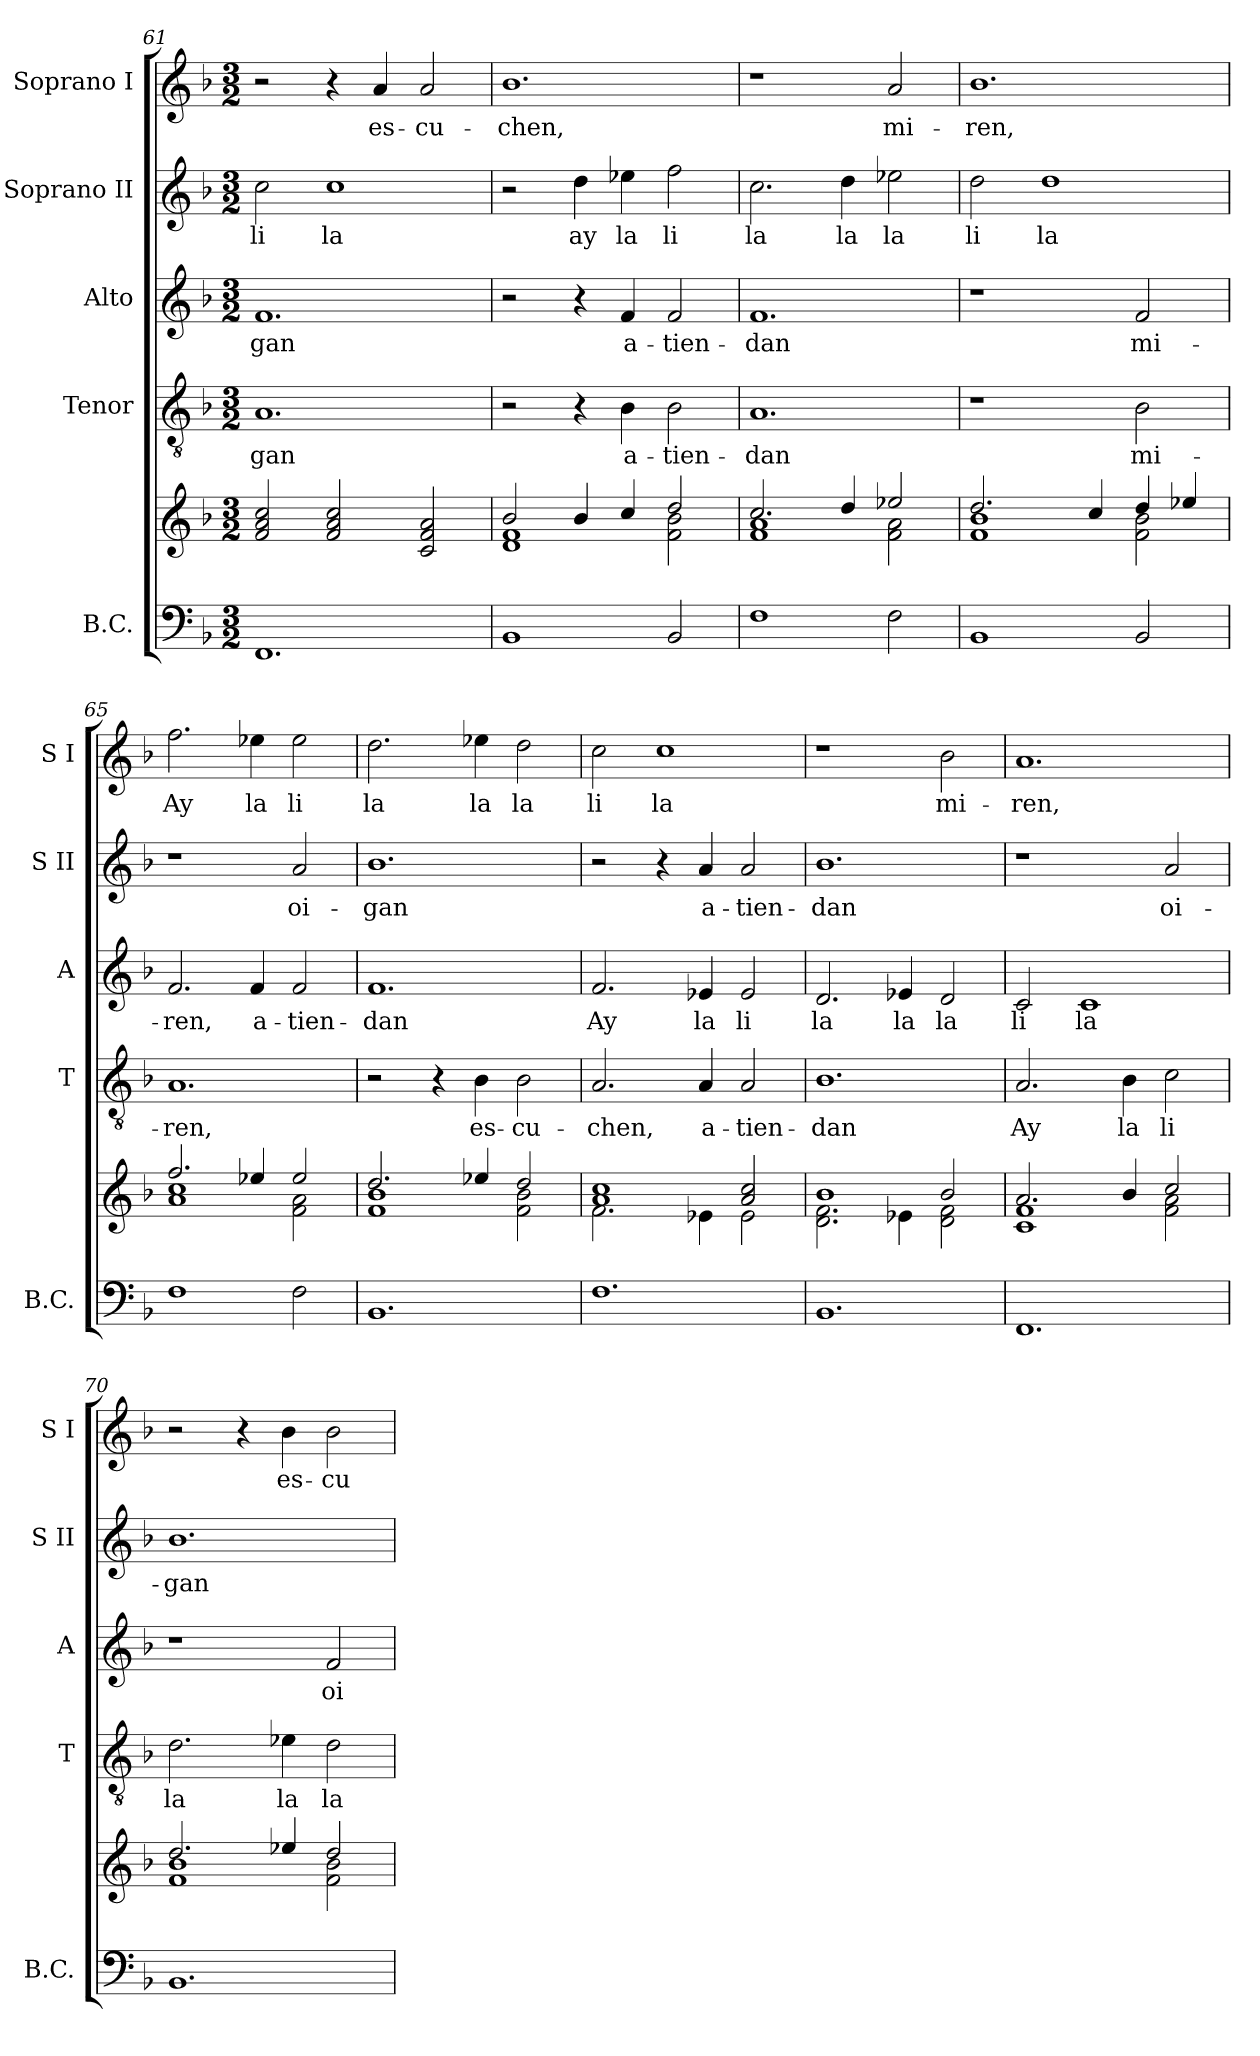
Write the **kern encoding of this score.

**kern	**kern	**kern	**text	**kern	**text	**kern	**text	**kern	**text
*part5	*part5	*part4	*part4	*part3	*part3	*part2	*part2	*part1	*part1
*staff6	*staff5	*staff4	*staff4	*staff3	*staff3	*staff2	*staff2	*staff1	*staff1
*I"B.C.	*	*I"Tenor	*	*I"Alto	*	*I"Soprano II	*	*I"Soprano I	*
*I'B.C.	*	*I'T	*	*I'A	*	*I'S II	*	*I'S I	*
!!LO:PB:g=z
*clefF4	*clefG2	*clefGv2	*	*clefG2	*	*clefG2	*	*clefG2	*
*k[b-]	*k[b-]	*k[b-]	*	*k[b-]	*	*k[b-]	*	*k[b-]	*
*F:	*F:	*F:	*	*F:	*	*F:	*	*F:	*
*M3/2	*M3/2	*M3/2	*	*M3/2	*	*M3/2	*	*M3/2	*
=61	=61	=61	=61	=61	=61	=61	=61	=61	=61
!	!	!	!LO:LY:b	!	!LO:LY:b	!	!LO:LY:b	!	!
1.FF	2f/ 2a/ 2cc/	1.A	-gan	1.f	-gan	2cc\	li	2r	.
!	!	!	!	!	!	!	!LO:LY:b	!	!
.	2f/ 2a/ 2cc/	.	.	.	.	1cc	la	4r	.
!	!	!	!	!	!	!	!	!	!LO:LY:b
.	.	.	.	.	.	.	.	4a/	es-
!	!	!	!	!	!	!	!	!	!LO:LY:b
.	2c/ 2f/ 2a/	.	.	.	.	.	.	2a/	-cu-
=62	=62	=62	=62	=62	=62	=62	=62	=62	=62
*	*^	*	*	*	*	*	*	*	*
!	!	!	!	!	!	!	!	!	!	!LO:LY:b
1BB-	2b-/	1d 1f	2r	.	2r	.	2r	.	1.b-	-chen,
!	!	!	!	!	!	!	!	!LO:LY:b	!	!
.	4b-/	.	4r	.	4r	.	4dd\	ay	.	.
!	!	!	!	!LO:LY:b	!	!LO:LY:b	!	!LO:LY:b	!	!
.	4cc/	.	4B-\	a-	4f/	a-	4ee-X\	la	.	.
!	!	!	!	!LO:LY:b	!	!LO:LY:b	!	!LO:LY:b	!	!
2BB-/	2dd/	2f\ 2b-\	2B-\	-tien-	2f/	-tien-	2ff\	li	.	.
=63	=63	=63	=63	=63	=63	=63	=63	=63	=63	=63
!	!	!	!	!LO:LY:b	!	!LO:LY:b	!	!LO:LY:b	!	!
1F	2.cc/	1f 1a	1.A	-dan	1.f	-dan	2.cc\	la	1r	.
!	!	!	!	!	!	!	!	!LO:LY:b	!	!
.	4dd/	.	.	.	.	.	4dd\	la	.	.
!	!	!	!	!	!	!	!	!LO:LY:b	!	!LO:LY:b
2F\	2ee-X/	2f\ 2a\	.	.	.	.	2ee-X\	la	2a/	mi-
=64	=64	=64	=64	=64	=64	=64	=64	=64	=64	=64
!	!	!	!	!	!	!	!	!LO:LY:b	!	!LO:LY:b
1BB-	2.dd/	1f 1b-	1r	.	1r	.	2dd\	li	1.b-	-ren,
!	!	!	!	!	!	!	!	!LO:LY:b	!	!
.	.	.	.	.	.	.	1dd	la	.	.
.	4cc/	.	.	.	.	.	.	.	.	.
!	!	!	!	!LO:LY:b	!	!LO:LY:b	!	!	!	!
2BB-/	4dd/	2f\ 2b-\	2B-\	mi-	2f/	mi-	.	.	.	.
.	4ee-X/	.	.	.	.	.	.	.	.	.
=65	=65	=65	=65	=65	=65	=65	=65	=65	=65	=65
!	!	!	!	!LO:LY:b	!	!LO:LY:b	!	!	!	!LO:LY:b
1F	2.ff/	1a 1cc	1.A	-ren,	2.f/	-ren,	1r	.	2.ff\	Ay
!	!	!	!	!	!	!LO:LY:b	!	!	!	!LO:LY:b
.	4ee-X/	.	.	.	4f/	a-	.	.	4ee-X\	la
!	!	!	!	!	!	!LO:LY:b	!	!LO:LY:b	!	!LO:LY:b
2F\	2ee-/	2f\ 2a\	.	.	2f/	-tien-	2a/	oi-	2ee-\	li
=66	=66	=66	=66	=66	=66	=66	=66	=66	=66	=66
!	!	!	!	!	!	!LO:LY:b	!	!LO:LY:b	!	!LO:LY:b
1.BB-	2.dd/	1f 1b-	2r	.	1.f	-dan	1.b-	-gan	2.dd\	la
.	.	.	4r	.	.	.	.	.	.	.
!	!	!	!	!LO:LY:b	!	!	!	!	!	!LO:LY:b
.	4ee-X/	.	4B-\	es-	.	.	.	.	4ee-X\	la
!	!	!	!	!LO:LY:b	!	!	!	!	!	!LO:LY:b
.	2dd/	2f\ 2b-\	2B-\	-cu-	.	.	.	.	2dd\	la
!!LO:LB:g=z
=67	=67	=67	=67	=67	=67	=67	=67	=67	=67	=67
!	!	!	!	!LO:LY:b	!	!LO:LY:b	!	!	!	!LO:LY:b
1.F	1a 1cc	2.f\	2.A/	-chen,	2.f/	Ay	2r	.	2cc\	li
!	!	!	!	!	!	!	!	!	!	!LO:LY:b
.	.	.	.	.	.	.	4r	.	1cc	la
!	!	!	!	!LO:LY:b	!	!LO:LY:b	!	!LO:LY:b	!	!
.	.	4e-X\	4A/	a-	4e-X/	la	4a/	a-	.	.
!	!	!	!	!LO:LY:b	!	!LO:LY:b	!	!LO:LY:b	!	!
.	2a/ 2cc/	2e-\	2A/	-tien-	2e-/	li	2a/	-tien-	.	.
=68	=68	=68	=68	=68	=68	=68	=68	=68	=68	=68
!	!	!	!	!LO:LY:b	!	!LO:LY:b	!	!LO:LY:b	!	!
1.BB-	1b-	2.d\ 2.f\	1.B-	-dan	2.d/	la	1.b-	-dan	1r	.
!	!	!	!	!	!	!LO:LY:b	!	!	!	!
.	.	4e-X\	.	.	4e-X/	la	.	.	.	.
!	!	!	!	!	!	!LO:LY:b	!	!	!	!LO:LY:b
.	2b-/	2d\ 2f\	.	.	2d/	la	.	.	2b-\	mi-
=69	=69	=69	=69	=69	=69	=69	=69	=69	=69	=69
!	!	!	!	!LO:LY:b	!	!LO:LY:b	!	!	!	!LO:LY:b
1.FF	2.a/	1c 1f	2.A/	Ay	2c/	li	1r	.	1.a	-ren,
!	!	!	!	!	!	!LO:LY:b	!	!	!	!
.	.	.	.	.	1c	la	.	.	.	.
!	!	!	!	!LO:LY:b	!	!	!	!	!	!
.	4b-/	.	4B-\	la	.	.	.	.	.	.
!	!	!	!	!LO:LY:b	!	!	!	!LO:LY:b	!	!
.	2cc/	2f\ 2a\	2c\	li	.	.	2a/	oi-	.	.
=70	=70	=70	=70	=70	=70	=70	=70	=70	=70	=70
!	!	!	!	!LO:LY:b	!	!	!	!LO:LY:b	!	!
1.BB-	2.dd/	1f 1b-	2.d\	la	1r	.	1.b-	-gan	2r	.
.	.	.	.	.	.	.	.	.	4r	.
!	!	!	!	!LO:LY:b	!	!	!	!	!	!LO:LY:b
.	4ee-X/	.	4e-X\	la	.	.	.	.	4b-\	es-
!	!	!	!	!LO:LY:b	!	!LO:LY:b	!	!	!	!LO:LY:b
.	2dd/	2f\ 2b-\	2d\	la	2f/	oi-	.	.	2b-\	-cu-
*	*v	*v	*	*	*	*	*	*	*	*
=	=	=	=	=	=	=	=	=	=
*-	*-	*-	*-	*-	*-	*-	*-	*-	*-
